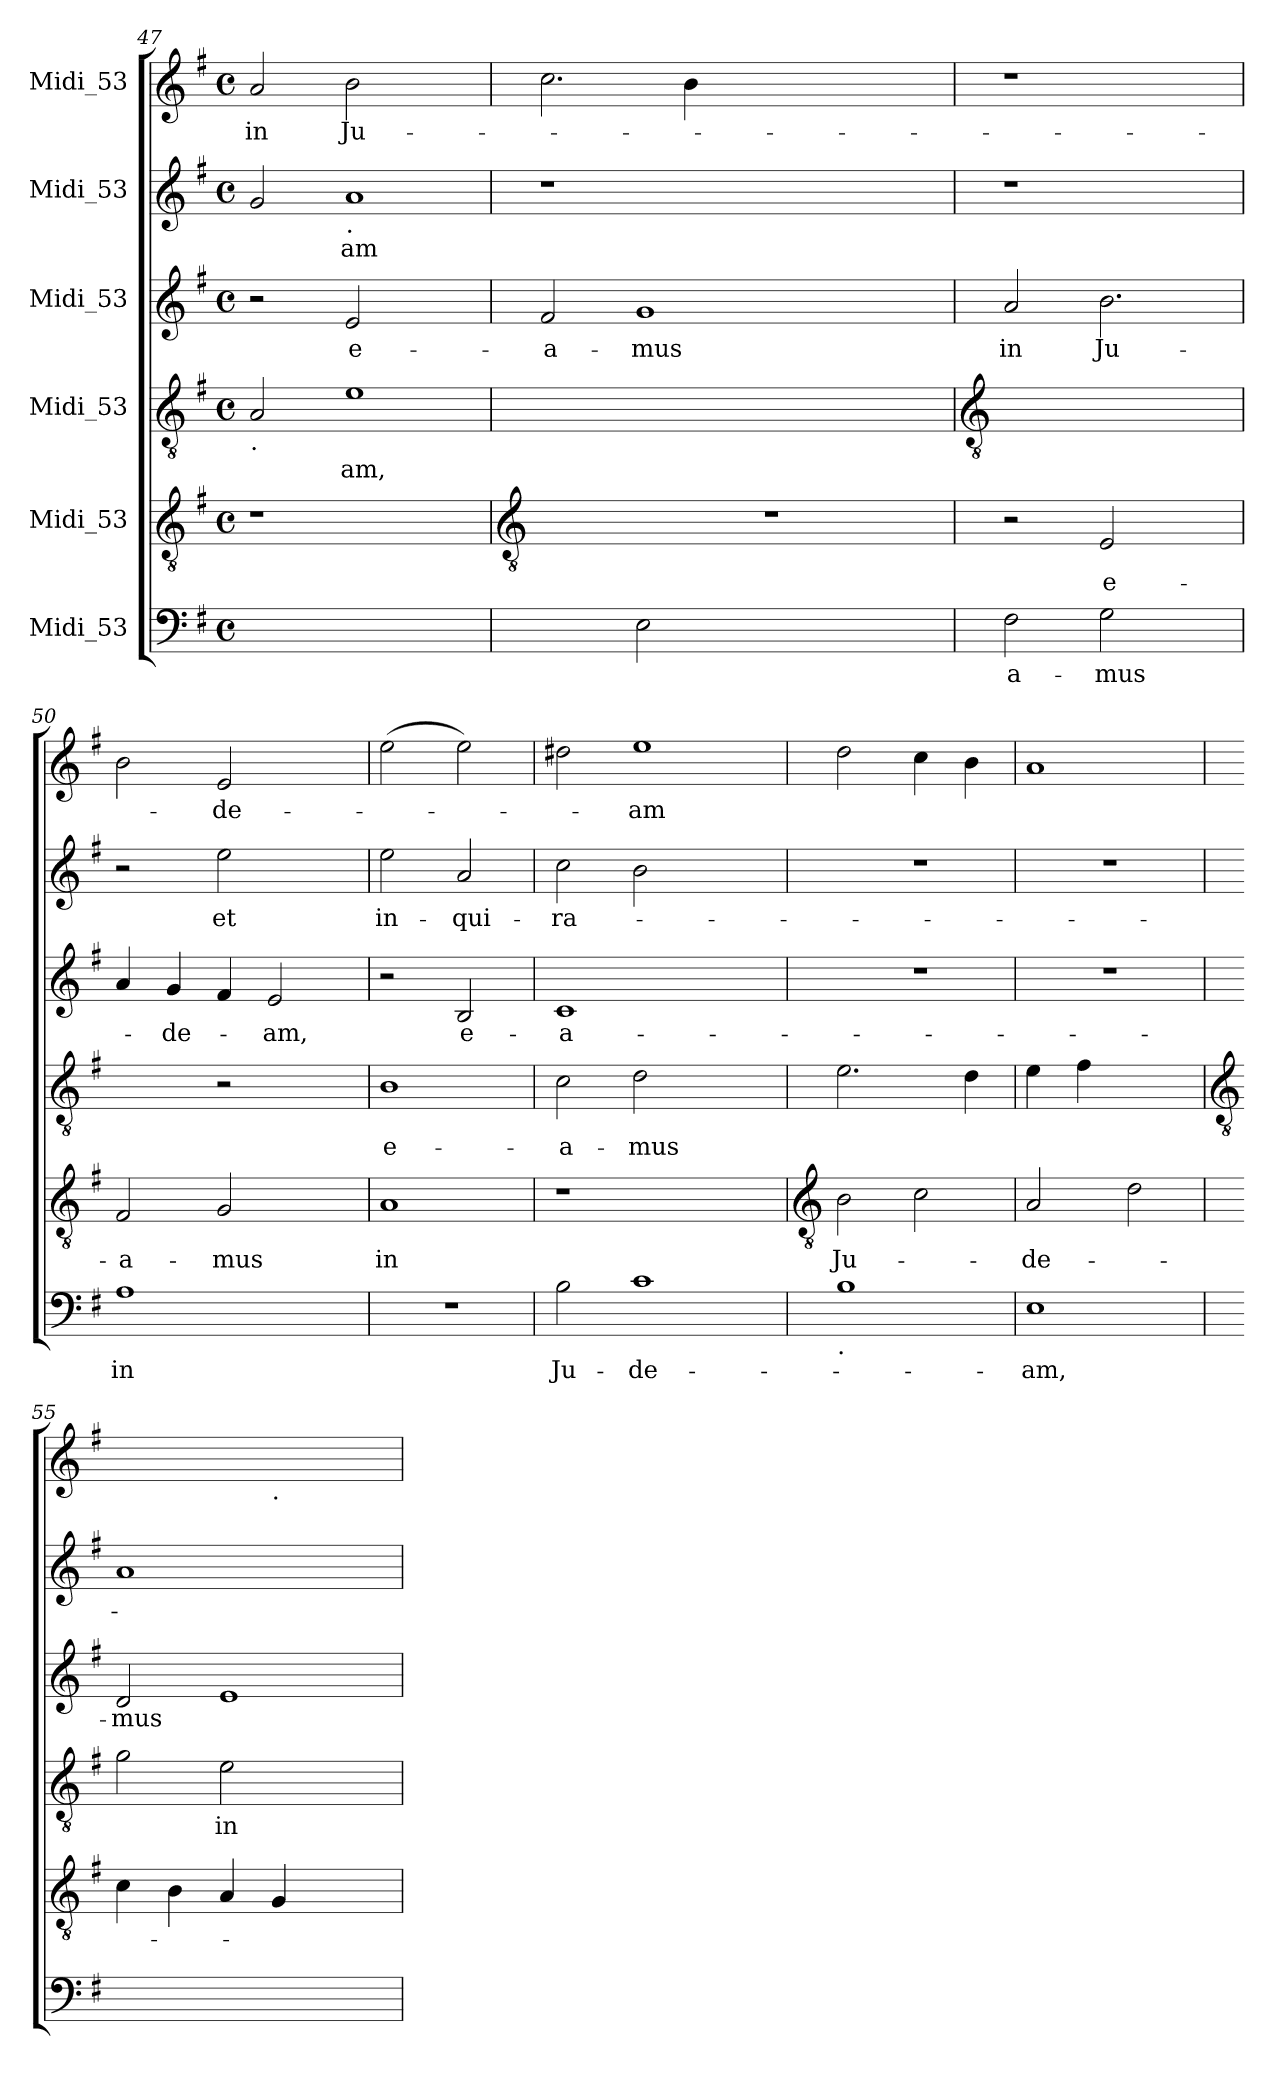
**kern	**text	**kern	**text	**kern	**text	**kern	**text	**kern	**text	**kern	**text
*part6	*part6	*part5	*part5	*part4	*part4	*part3	*part3	*part2	*part2	*part1	*part1
*staff6	*staff6	*staff5	*staff5	*staff4	*staff4	*staff3	*staff3	*staff2	*staff2	*staff1	*staff1
*I"Midi_53	*	*I"Midi_53	*	*I"Midi_53	*	*I"Midi_53	*	*I"Midi_53	*	*I"Midi_53	*
*clefF4	*	*clefGv2	*	*clefGv2	*	*clefG2	*	*clefG2	*	*clefG2	*
*k[f#]	*	*k[f#]	*	*k[f#]	*	*k[f#]	*	*k[f#]	*	*k[f#]	*
*G:	*	*G:	*	*G:	*	*G:	*	*G:	*	*G:	*
*M4/4	*	*M4/4	*	*M4/4	*	*M4/4	*	*M4/4	*	*M4/4	*
*met(c)	*	*met(c)	*	*met(c)	*	*met(c)	*	*met(c)	*	*met(c)	*
=47A	=47A	=47A	=47A	=47A	=47A	=47A	=47A	=47A	=47A	=47A	=47A
!	!	!	!	!LO:TX:b:t=.	!	!	!	!	!	!	!
!	!	!	!	!	!	!	!	!	!	!	!LO:LY:b
4ryy	.	1r	.	2A/	.	2r	.	2g/	.	2a/	in
4ryy	.	.	.	.	.	.	.	.	.	.	.
!	!	!	!	!	!	!	!	!LO:TX:b:t=.	!	!	!
!	!	!	!	!	!LO:LY:b	!	!LO:LY:b	!	!LO:LY:b	!	!LO:LY:b
1ryy	.	.	.	1e	-am,	2e/	e-	1a	-am	2b\	Ju-
.	.	2ryy	.	.	.	2ryy	.	.	.	2ryy	.
!!LO:LB:g=z
=48A	=48A	=48A	=48A	=48A	=48A	=48A	=48A	=48A	=48A	=48A	=48A
*	*	*clefGv2	*	*	*	*	*	*	*	*	*
!	!	!	!	!	!	!	!LO:LY:b	!	!	!	!
4ryy	.	4ryy	.	4ryy	.	2f#/	-a-	1r	.	2.cc\	.
4ryy	.	4ryy	.	4ryy	.	.	.	.	.	.	.
!	!	!	!	!	!	!	!LO:LY:b	!	!	!	!
2E\	.	4ryy	.	1ryy	.	1g	-mus	.	.	.	.
.	.	64ryy	.	.	.	.	.	.	.	4b\	.
.	.	64ryy	.	.	.	.	.	.	.	.	.
.	.	64ryy	.	.	.	.	.	.	.	.	.
.	.	64ryy	.	.	.	.	.	.	.	.	.
.	.	64ryy	.	.	.	.	.	.	.	.	.
.	.	64ryy	.	.	.	.	.	.	.	.	.
.	.	64ryy	.	.	.	.	.	.	.	.	.
.	.	64ryy	.	.	.	.	.	.	.	.	.
.	.	64ryy	.	.	.	.	.	.	.	.	.
.	.	1r	.	.	.	.	.	.	.	.	.
2ryy	.	.	.	.	.	.	.	2ryy	.	2ryy	.
4ryy	.	.	.	4ryy	.	4ryy	.	4ryy	.	4ryy	.
8ryy	.	.	.	8ryy	.	8ryy	.	8ryy	.	8ryy	.
64ryy	.	.	.	64ryy	.	64ryy	.	64ryy	.	64ryy	.
!!LO:LB:g=z
=49A	=49A	=49A	=49A	=49A	=49A	=49A	=49A	=49A	=49A	=49A	=49A
*	*	*	*	*clefGv2	*	*	*	*	*	*	*
!	!LO:LY:b	!	!	!	!	!	!LO:LY:b	!	!	!	!
2F#\	-a-	2r	.	4ryy	.	2a/	in	1r	.	1r	.
.	.	.	.	4ryy	.	.	.	.	.	.	.
!	!LO:LY:b	!	!LO:LY:b	!	!	!	!LO:LY:b	!	!	!	!
2G\	-mus	2E/	e-	4ryy	.	2.b\	Ju-	.	.	.	.
.	.	.	.	4ryy	.	.	.	.	.	.	.
4ryy	.	4ryy	.	4ryy	.	.	.	4ryy	.	4ryy	.
!!LO:LB:g=z
=50	=50	=50	=50	=50	=50	=50	=50	=50	=50	=50	=50
!	!LO:LY:b	!	!LO:LY:b	!	!	!	!	!	!	!	!
1A	in	2F#/	-a-	4ryy	.	4a/	.	2r	.	2b\	.
!	!	!	!	!	!	!	!LO:LY:b	!	!	!	!
.	.	.	.	4ryy	.	4g/	-de-	.	.	.	.
!	!	!	!LO:LY:b	!	!	!	!	!	!LO:LY:b	!	!LO:LY:b
.	.	2G/	-mus	2r	.	4f#/	.	2ee\	et	2e/	-de-
!	!	!	!	!	!	!	!LO:LY:b	!	!	!	!
.	.	.	.	.	.	2e/	-am,	.	.	.	.
4ryy	.	4ryy	.	4ryy	.	.	.	4ryy	.	4ryy	.
=51	=51	=51	=51	=51	=51	=51	=51	=51	=51	=51	=51
!	!	!	!LO:LY:b	!	!LO:LY:b	!	!	!	!LO:LY:b	!	!
1r	.	1A	in	1B	e-	2r	.	2ee\	in-	(>2ee\	.
!	!	!	!	!	!	!	!LO:LY:b	!	!LO:LY:b	!	!
.	.	.	.	.	.	2B/	e-	2a/	-qui-	2ee\)	.
!!LO:LB:g=z
=52	=52	=52	=52	=52	=52	=52	=52	=52	=52	=52	=52
!	!LO:LY:b	!	!	!	!LO:LY:b	!	!LO:LY:b	!	!LO:LY:b	!	!
2B\	Ju-	1r	.	2c\	-a-	1c	-a-	2cc\	-ra-	2dd#X\	.
!	!LO:LY:b	!	!	!	!LO:LY:b	!	!	!	!	!	!LO:LY:b
1c	-de-	.	.	2d\	-mus	.	.	2b\	.	1ee	-am
.	.	2ryy	.	2ryy	.	2ryy	.	2ryy	.	.	.
!!LO:LB:g=z
=53	=53	=53	=53	=53	=53	=53	=53	=53	=53	=53	=53
*	*	*clefGv2	*	*	*	*	*	*	*	*	*
!LO:TX:b:t=.	!	!	!	!	!	!	!	!	!	!	!
!	!	!	!LO:LY:b	!	!	!	!	!	!	!	!
1B	.	2B\	Ju-	2.e\	.	1r	.	1r	.	2dd\	.
.	.	2c\	.	.	.	.	.	.	.	4cc\	.
.	.	.	.	4d\	.	.	.	.	.	4b\	.
=54	=54	=54	=54	=54	=54	=54	=54	=54	=54	=54	=54
!	!LO:LY:b	!	!LO:LY:b	!	!	!	!	!	!	!	!
1E	-am,	2A/	-de-	4e\	.	1r	.	1r	.	1a	.
.	.	.	.	4f#\	.	.	.	.	.	.	.
.	.	2d\	.	2ryy	.	.	.	.	.	.	.
!!LO:LB:g=z
=55	=55	=55	=55	=55	=55	=55	=55	=55	=55	=55	=55
*	*	*	*	*clefGv2	*	*	*	*	*	*	*
!	!	!	!	!	!	!	!LO:LY:b	!	!	!	!
4ryy	.	4c\	.	2g\	.	2d/	-mus	1a	.	4ryy	.
4ryy	.	4B\	.	.	.	.	.	.	.	4ryy	.
!	!	!	!	!	!LO:LY:b	!	!	!	!	!	!
4ryy	.	4A/	.	2e\	in	1e	.	.	.	4ryy	.
!	!	!	!	!	!	!	!	!	!	!LO:TX:b:t=.	!
4ryy	.	4G/	.	.	.	.	.	.	.	4ryy	.
2ryy	.	2ryy	.	2ryy	.	.	.	2ryy	.	2ryy	.
=	=	=	=	=	=	=	=	=	=	=	=
*-	*-	*-	*-	*-	*-	*-	*-	*-	*-	*-	*-
